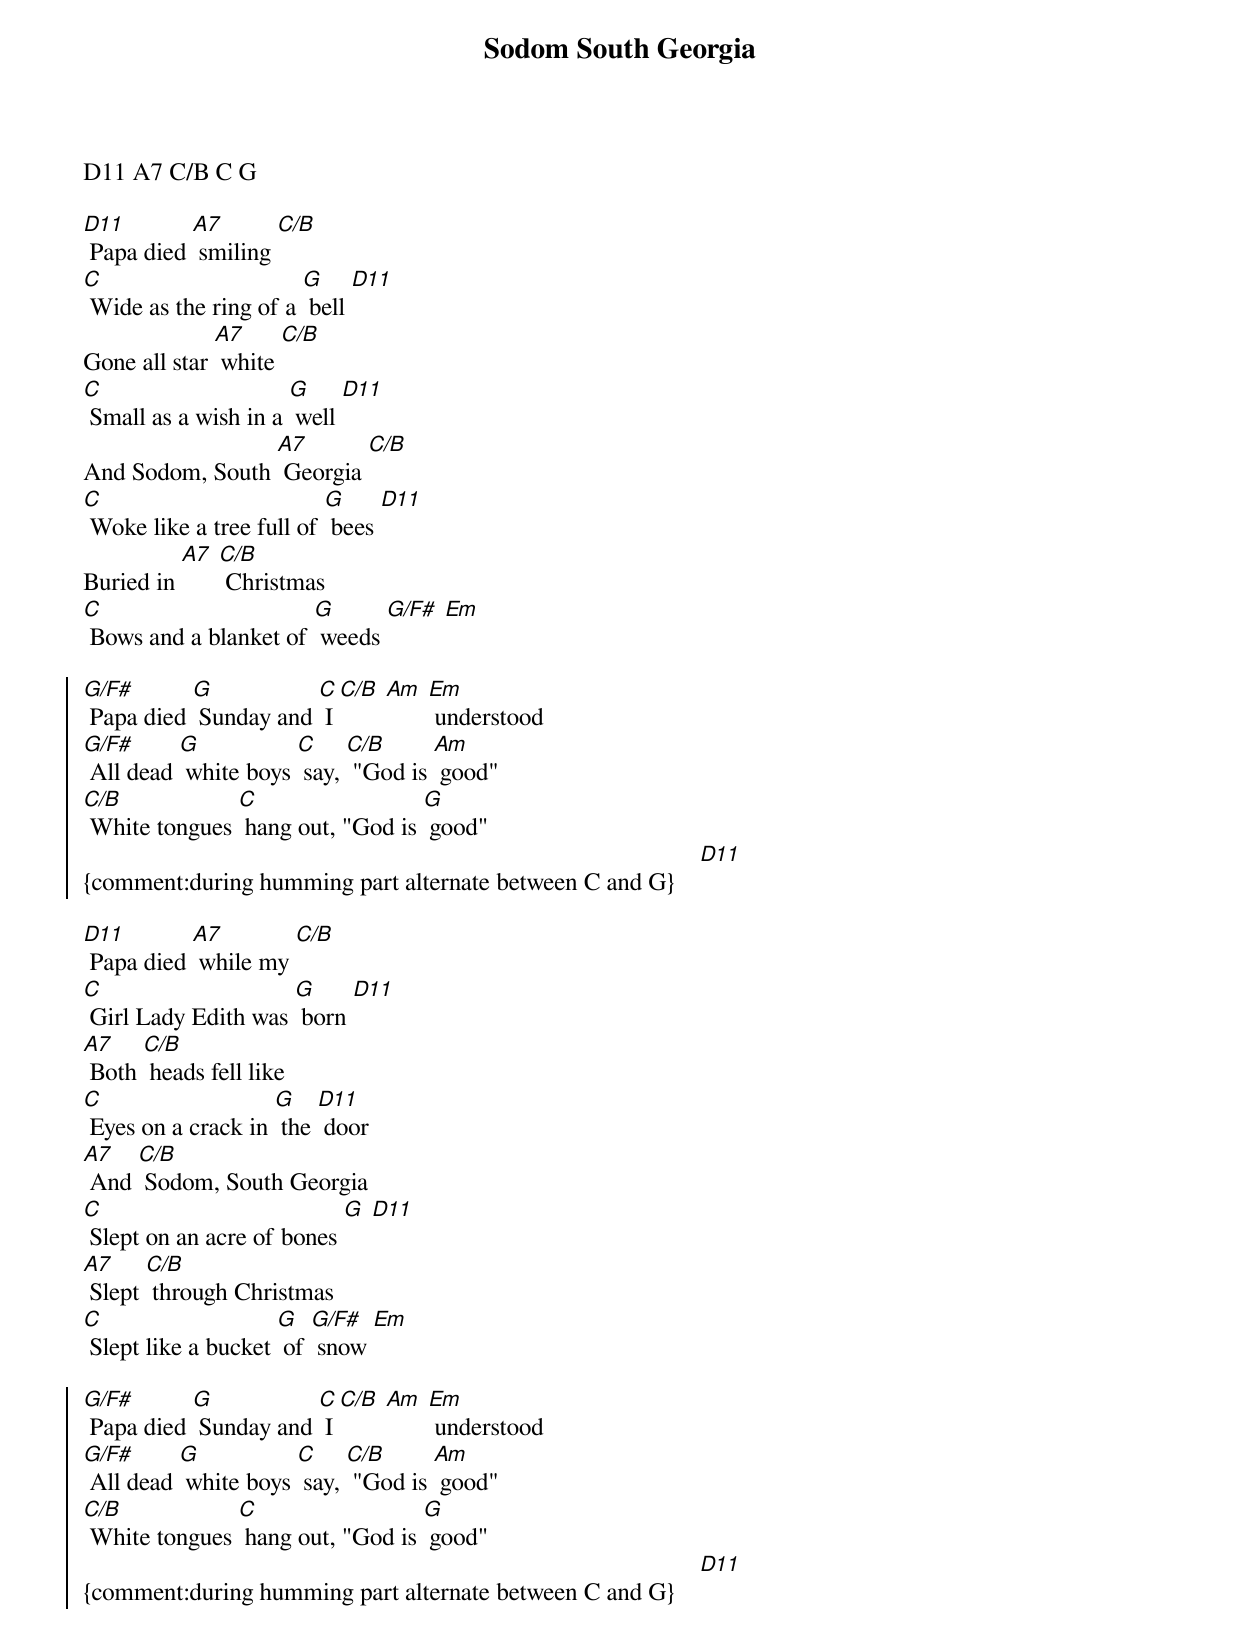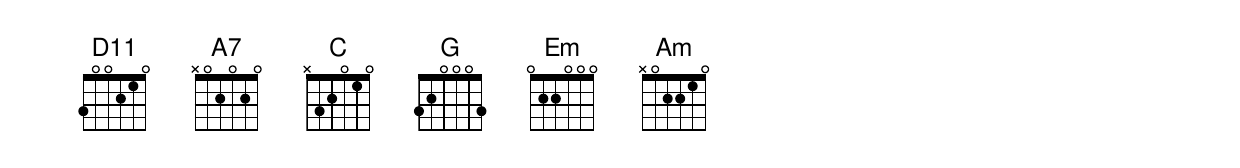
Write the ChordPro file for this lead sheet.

{title: Sodom South Georgia}
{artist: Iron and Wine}
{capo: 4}

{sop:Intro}
D11 A7 C/B C G
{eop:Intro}

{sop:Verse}
[D11] Papa died [A7] smiling [C/B]
[C] Wide as the ring of a [G] bell [D11]
Gone all star [A7] white [C/B]
[C] Small as a wish in a [G] well [D11]
And Sodom, South [A7] Georgia [C/B]
[C] Woke like a tree full of [G] bees [D11]
Buried in [A7] [C/B] Christmas
[C] Bows and a blanket of [G] weeds [G/F#] [Em]
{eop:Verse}

{soc}
[G/F#] Papa died [G] Sunday and [C] I [C/B] [Am] [Em] understood
[G/F#] All dead [G] white boys [C] say, [C/B] "God is [Am] good"
[C/B] White tongues [C] hang out, "God is [G] good"
{comment:during humming part alternate between C and G}    [D11]
{eoc}

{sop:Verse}
[D11] Papa died [A7] while my [C/B]
[C] Girl Lady Edith was [G] born [D11]
[A7] Both [C/B] heads fell like
[C] Eyes on a crack in [G] the [D11] door
[A7] And [C/B] Sodom, South Georgia
[C] Slept on an acre of bones [G] [D11]
[A7] Slept [C/B] through Christmas
[C] Slept like a bucket [G] of [G/F#] snow [Em]
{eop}

{soc}
[G/F#] Papa died [G] Sunday and [C] I [C/B] [Am] [Em] understood
[G/F#] All dead [G] white boys [C] say, [C/B] "God is [Am] good"
[C/B] White tongues [C] hang out, "God is [G] good"
{comment:during humming part alternate between C and G}    [D11]
{eoc}
